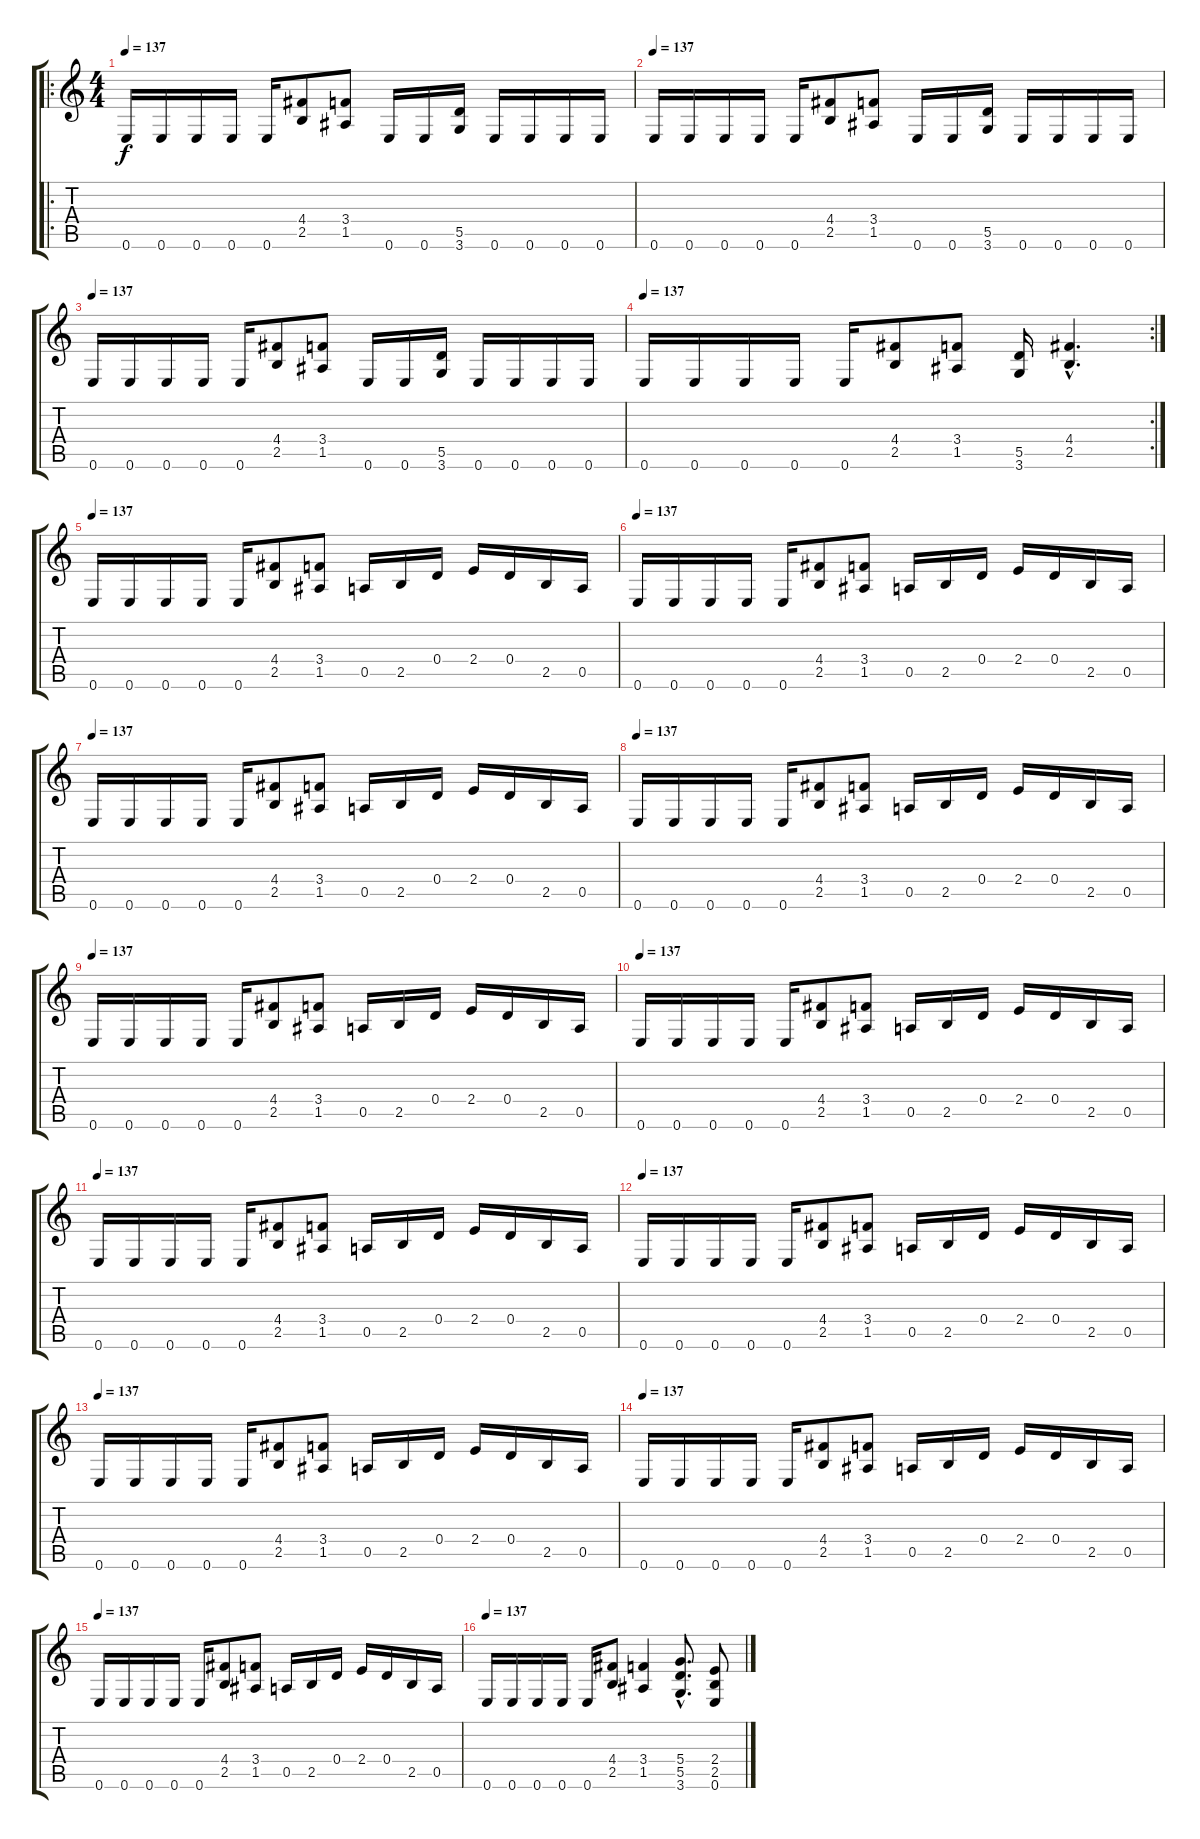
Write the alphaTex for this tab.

\track "" {instrument overdrivenguitar}
\staff {score tabs}
\tuning (E4 B3 G3 D3 A2 E2) {hide}
\ro
\ts (4 4)
\tempo 137
\clef g2
\ks c
0.6.16{dy f} 0.6.16 0.6.16 0.6.16 0.6.16 (4.4 2.5).8 (3.4 1.5).8 0.6.16 0.6.16 (5.5 3.6).16 0.6.16 0.6.16 0.6.16 0.6.16 |
\tempo 137
0.6.16 0.6.16 0.6.16 0.6.16 0.6.16 (4.4 2.5).8 (3.4 1.5).8 0.6.16 0.6.16 (5.5 3.6).16 0.6.16 0.6.16 0.6.16 0.6.16 |
\tempo 137
0.6.16 0.6.16 0.6.16 0.6.16 0.6.16 (4.4 2.5).8 (3.4 1.5).8 0.6.16 0.6.16 (5.5 3.6).16 0.6.16 0.6.16 0.6.16 0.6.16 |
\rc 2
\tempo 137
0.6.16 0.6.16 0.6.16 0.6.16 0.6.16 (4.4 2.5).8 (3.4 1.5).8 (5.5 3.6).16 (4.4{hac} 2.5{hac}).4{d} |
\tempo 137
0.6.16 0.6.16 0.6.16 0.6.16 0.6.16 (4.4 2.5).8 (3.4 1.5).8 0.5.16 2.5.16 0.4.16 2.4.16 0.4.16 2.5.16 0.5.16 |
\tempo 137
0.6.16 0.6.16 0.6.16 0.6.16 0.6.16 (4.4 2.5).8 (3.4 1.5).8 0.5.16 2.5.16 0.4.16 2.4.16 0.4.16 2.5.16 0.5.16 |
\tempo 137
0.6.16 0.6.16 0.6.16 0.6.16 0.6.16 (4.4 2.5).8 (3.4 1.5).8 0.5.16 2.5.16 0.4.16 2.4.16 0.4.16 2.5.16 0.5.16 |
\tempo 137
0.6.16 0.6.16 0.6.16 0.6.16 0.6.16 (4.4 2.5).8 (3.4 1.5).8 0.5.16 2.5.16 0.4.16 2.4.16 0.4.16 2.5.16 0.5.16 |
\tempo 137
0.6.16 0.6.16 0.6.16 0.6.16 0.6.16 (4.4 2.5).8 (3.4 1.5).8 0.5.16 2.5.16 0.4.16 2.4.16 0.4.16 2.5.16 0.5.16 |
\tempo 137
0.6.16 0.6.16 0.6.16 0.6.16 0.6.16 (4.4 2.5).8 (3.4 1.5).8 0.5.16 2.5.16 0.4.16 2.4.16 0.4.16 2.5.16 0.5.16 |
\tempo 137
0.6.16 0.6.16 0.6.16 0.6.16 0.6.16 (4.4 2.5).8 (3.4 1.5).8 0.5.16 2.5.16 0.4.16 2.4.16 0.4.16 2.5.16 0.5.16 |
\tempo 137
0.6.16 0.6.16 0.6.16 0.6.16 0.6.16 (4.4 2.5).8 (3.4 1.5).8 0.5.16 2.5.16 0.4.16 2.4.16 0.4.16 2.5.16 0.5.16 |
\tempo 137
0.6.16 0.6.16 0.6.16 0.6.16 0.6.16 (4.4 2.5).8 (3.4 1.5).8 0.5.16 2.5.16 0.4.16 2.4.16 0.4.16 2.5.16 0.5.16 |
\tempo 137
0.6.16 0.6.16 0.6.16 0.6.16 0.6.16 (4.4 2.5).8 (3.4 1.5).8 0.5.16 2.5.16 0.4.16 2.4.16 0.4.16 2.5.16 0.5.16 |
\tempo 137
0.6.16 0.6.16 0.6.16 0.6.16 0.6.16 (4.4 2.5).8 (3.4 1.5).8 0.5.16 2.5.16 0.4.16 2.4.16 0.4.16 2.5.16 0.5.16 |
\tempo 137
0.6.16 0.6.16 0.6.16 0.6.16 0.6.16 (4.4 2.5).8 (3.4 1.5).4 (5.4{hac} 5.5{hac} 3.6{hac}).8{d} (2.4 2.5 0.6).8
